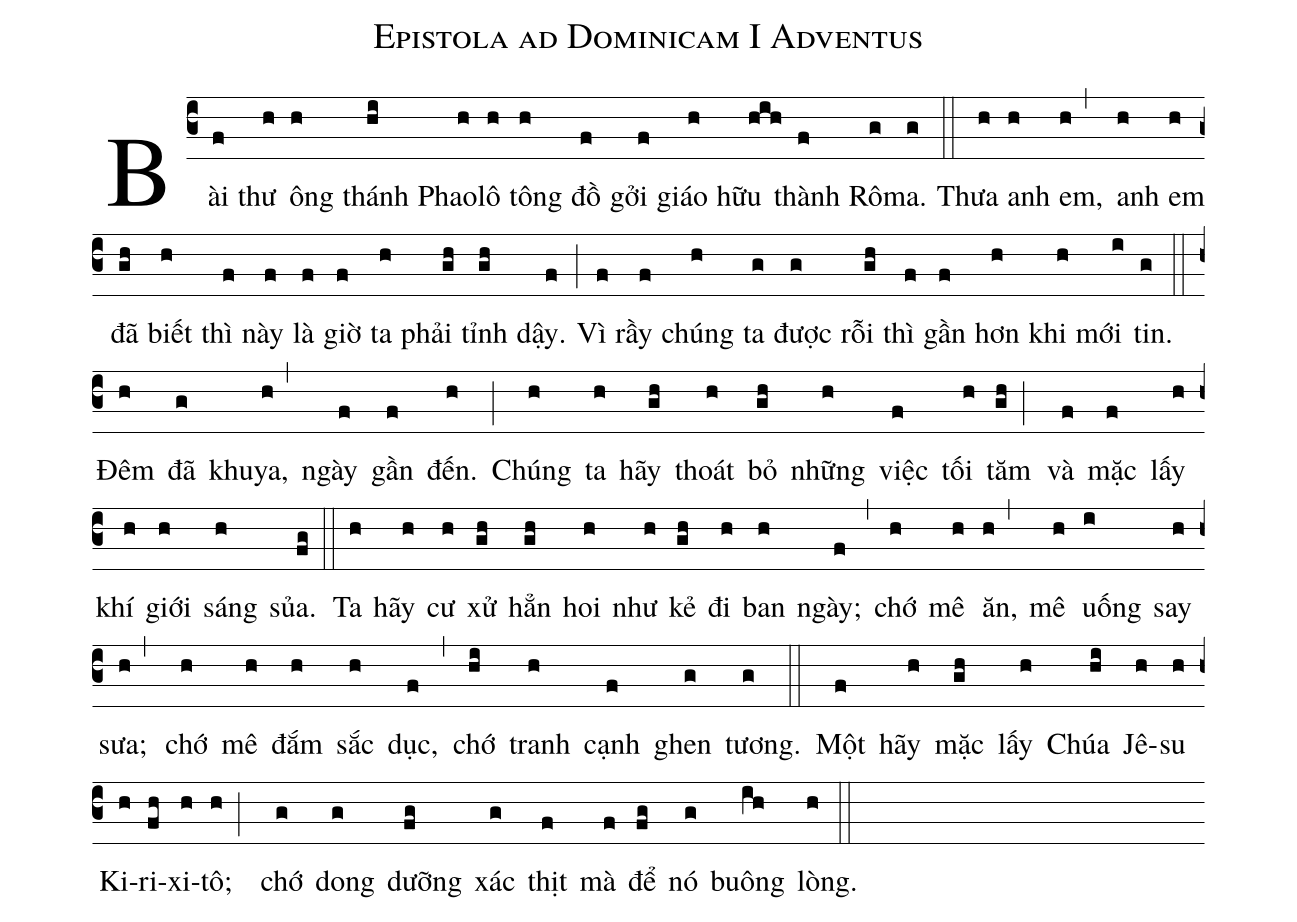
name:Epistola ad Dominicam I Adventus;
%%
(c3)Bài(f) thư(h) ông(h) thánh(hi) Phao(h)lô(h) tông(h) đồ(f) gởi(f) giáo(h) hữu(hih) thành(f) Rô(g)ma.(g) (::)
Thưa(h) anh(h) em,(h,) anh(h) em(h) đã(gh) biết(h) thì(f) này(f) là(f) giờ(f) ta(h) phải(gh) tỉnh(gh) dậy.(f) (;) Vì(f) rầy(f) chúng(h) ta(g) được(g) rỗi(gh) thì(f) gần(f) hơn(h) khi(h) mới(i) tin.(g) (::) Đêm(h) đã(g) khuya,(h,) ngày(f) gần(f) đến.(h) (;) Chúng(h) ta(h) hãy(gh) thoát(h) bỏ(gh) những(h) việc(f) tối(h) tăm(gh;) và(f) mặc(f) lấy(h) khí(h) giới(h) sáng(h) sủa.(fg) (::) Ta(h) hãy(h) cư(h) xử(gh) hẳn(gh) hoi(h) như(h) kẻ(gh) đi(h) ban(h) ngày;(f) (,) chớ(h) mê(h) ăn,(h,) mê(h) uống(i) say(h) sưa;(h,) chớ(h) mê(h) đắm(h) sắc(h) dục,(f) (,) chớ(hi) tranh(h) cạnh(f) ghen(g) tương.(g) (::) Một(f) hãy(h) mặc(gh) lấy(h) Chúa(hi) Jê(h)su(h) Ki(h)ri(fh)xi(h)tô;(h;) chớ(g) dong(g) dưỡng(fg) xác(g) thịt(f) mà(f) để(fg) nó(g) buông(ih) lòng.(h) (::)
